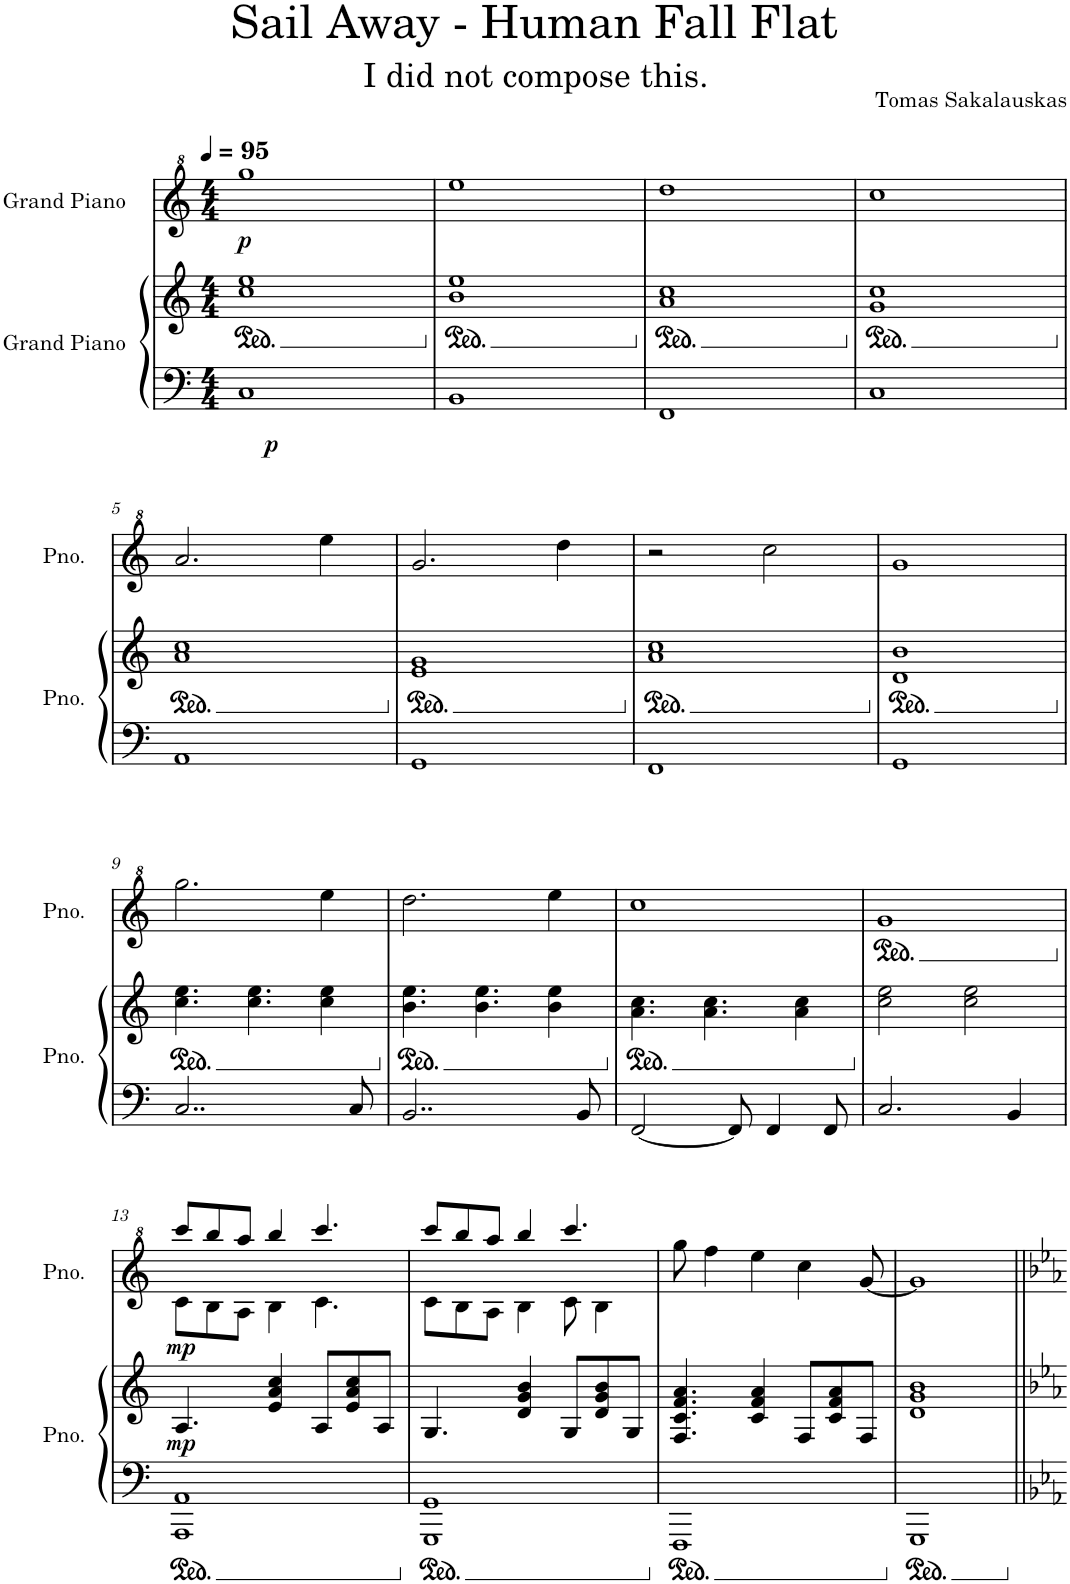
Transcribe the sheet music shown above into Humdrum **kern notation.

**kern	**kern	**dynam	**kern	**dynam
*part2	*part2	*part2	*part1	*part1
*staff3	*staff2	*staff2/3	*staff1	*staff1
*I"Grand Piano	*	*	*I"Grand Piano	*
*I'Pno.	*	*	*I'Pno.	*
*clefF4	*clefG2	*	*clefG^2	*
*k[]	*k[]	*	*k[]	*
*M4/4	*M4/4	*	*M4/4	*
*MM95	*MM95	*	*MM95	*
*	*ped	*	*	*
=1	=1	=1	=1	=1
!	!	!LO:DY:b=2	!	!LO:DY:b
1C	1cc 1ee	p	1ggg	p
=2	=2	=2	=2	=2
*	*Xped	*	*	*
*	*ped	*	*	*
1BB	1b 1ee	.	1eee	.
=3	=3	=3	=3	=3
*	*Xped	*	*	*
*	*ped	*	*	*
1FF	1a 1cc	.	1ddd	.
=4	=4	=4	=4	=4
*	*Xped	*	*	*
*	*ped	*	*	*
1C	1g 1cc	.	1ccc	.
!!LO:LB:g=z
=5	=5	=5	=5	=5
*	*Xped	*	*	*
*	*ped	*	*	*
1AA	1a 1cc	.	2.aa/	.
.	.	.	4eee\	.
=6	=6	=6	=6	=6
*	*Xped	*	*	*
*	*ped	*	*	*
1GG	1e 1g	.	2.gg/	.
.	.	.	4ddd\	.
=7	=7	=7	=7	=7
*	*Xped	*	*	*
*	*ped	*	*	*
1FF	1a 1cc	.	2r	.
.	.	.	2ccc\	.
=8	=8	=8	=8	=8
*	*Xped	*	*	*
*	*ped	*	*	*
1GG	1d 1b	.	1gg	.
!!LO:LB:g=z
=9	=9	=9	=9	=9
*	*Xped	*	*	*
*	*ped	*	*	*
2..C/	4.cc\ 4.ee\	.	2.ggg\	.
.	4.cc\ 4.ee\	.	.	.
.	4cc\ 4ee\	.	4eee\	.
8C/	.	.	.	.
=10	=10	=10	=10	=10
*	*Xped	*	*	*
*	*ped	*	*	*
2..BB/	4.b\ 4.ee\	.	2.ddd\	.
.	4.b\ 4.ee\	.	.	.
.	4b\ 4ee\	.	4eee\	.
8BB/	.	.	.	.
=11	=11	=11	=11	=11
*	*Xped	*	*	*
*	*ped	*	*	*
[2FF/	4.a\ 4.cc\	.	1ccc	.
.	4.a\ 4.cc\	.	.	.
8FF/]	.	.	.	.
4FF/	.	.	.	.
.	4a\ 4cc\	.	.	.
8FF/	.	.	.	.
=12	=12	=12	=12	=12
*	*Xped	*	*	*
*	*	*	*ped	*
2.C/	2cc\ 2ee\	.	1gg	.
.	2cc\ 2ee\	.	.	.
4BB/	.	.	.	.
!!LO:LB:g=z
=13	=13	=13	=13	=13
*	*	*	*Xped	*
*	*	*	*^	*
!	!	!LO:DY:b	!	!	!LO:DY:b
1AAA 1AA	4.A/	mp	8cccc/L	8cc\L	mp
.	.	.	8bbb/	8b\	.
.	.	.	8aaa/J	8a\J	.
.	4e/ 4a/ 4cc/	.	4bbb/	4b\	.
.	8A/L	.	4.cccc/	4.cc\	.
.	8e/ 8a/ 8cc/	.	.	.	.
.	8A/J	.	.	.	.
=14	=14	=14	=14	=14	=14
1GGG 1GG	4.G/	.	8cccc/L	8cc\L	.
.	.	.	8bbb/	8b\	.
.	.	.	8aaa/J	8a\J	.
.	4d/ 4g/ 4b/	.	4bbb/	4b\	.
.	8G/L	.	4.cccc/	8cc\	.
.	8d/ 8g/ 8b/	.	.	4b\	.
.	8G/J	.	.	.	.
*	*	*	*v	*v	*
=15	=15	=15	=15	=15
1FFF	4.F/ 4.c/ 4.f/ 4.a/	.	8ggg\	.
.	.	.	4fff\	.
.	4c/ 4f/ 4a/	.	4eee\	.
.	8F/L	.	4ccc\	.
.	8c/ 8f/ 8a/	.	.	.
.	8F/J	.	[8gg/	.
=16	=16	=16	=16	=16
1GGG	1d 1g 1b	.	1gg]	.
=||	=||	=||	=||	=||
*-	*-	*-	*-	*-
